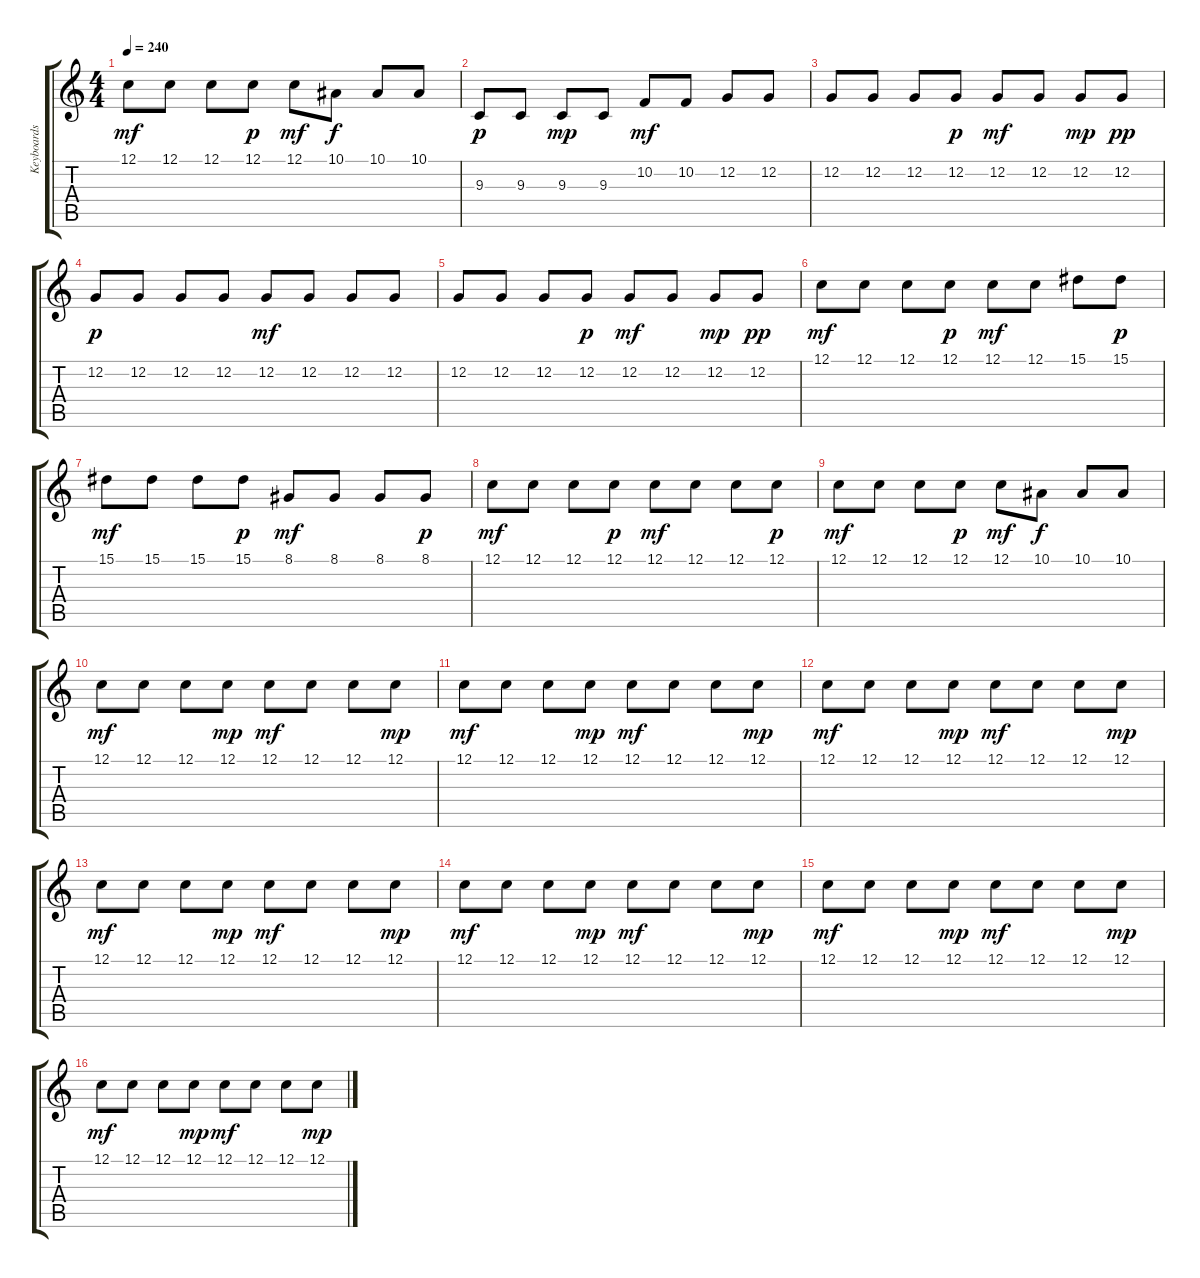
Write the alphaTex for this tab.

\track ("Keyboards" "Keyboards") {instrument lead2sawtooth}
\staff {score tabs}
\tuning (C4 G3 Eb3 Bb2 F2 C2) {hide}
\ts (4 4)
\tempo 240
\clef g2
\ks c
12.1.8{dy mf} 12.1.8 12.1.8 12.1.8{dy p} 12.1.8{dy mf} 10.1.8{dy f} 10.1.8 10.1.8 |
9.3.8{dy p} 9.3.8 9.3.8{dy mp} 9.3.8 10.2.8{dy mf} 10.2.8 12.2.8 12.2.8 |
12.2.8 12.2.8 12.2.8 12.2.8{dy p} 12.2.8{dy mf} 12.2.8 12.2.8{dy mp} 12.2.8{dy pp} |
12.2.8{dy p} 12.2.8 12.2.8 12.2.8 12.2.8{dy mf} 12.2.8 12.2.8 12.2.8 |
12.2.8 12.2.8 12.2.8 12.2.8{dy p} 12.2.8{dy mf} 12.2.8 12.2.8{dy mp} 12.2.8{dy pp} |
12.1.8{dy mf} 12.1.8 12.1.8 12.1.8{dy p} 12.1.8{dy mf} 12.1.8 15.1.8 15.1.8{dy p} |
15.1.8{dy mf} 15.1.8 15.1.8 15.1.8{dy p} 8.1.8{dy mf} 8.1.8 8.1.8 8.1.8{dy p} |
12.1.8{dy mf} 12.1.8 12.1.8 12.1.8{dy p} 12.1.8{dy mf} 12.1.8 12.1.8 12.1.8{dy p} |
12.1.8{dy mf} 12.1.8 12.1.8 12.1.8{dy p} 12.1.8{dy mf} 10.1.8{dy f} 10.1.8 10.1.8 |
12.1.8{dy mf} 12.1.8 12.1.8 12.1.8{dy mp} 12.1.8{dy mf} 12.1.8 12.1.8 12.1.8{dy mp} |
12.1.8{dy mf} 12.1.8 12.1.8 12.1.8{dy mp} 12.1.8{dy mf} 12.1.8 12.1.8 12.1.8{dy mp} |
12.1.8{dy mf} 12.1.8 12.1.8 12.1.8{dy mp} 12.1.8{dy mf} 12.1.8 12.1.8 12.1.8{dy mp} |
12.1.8{dy mf} 12.1.8 12.1.8 12.1.8{dy mp} 12.1.8{dy mf} 12.1.8 12.1.8 12.1.8{dy mp} |
12.1.8{dy mf} 12.1.8 12.1.8 12.1.8{dy mp} 12.1.8{dy mf} 12.1.8 12.1.8 12.1.8{dy mp} |
12.1.8{dy mf} 12.1.8 12.1.8 12.1.8{dy mp} 12.1.8{dy mf} 12.1.8 12.1.8 12.1.8{dy mp} |
12.1.8{dy mf} 12.1.8 12.1.8 12.1.8{dy mp} 12.1.8{dy mf} 12.1.8 12.1.8 12.1.8{dy mp}
